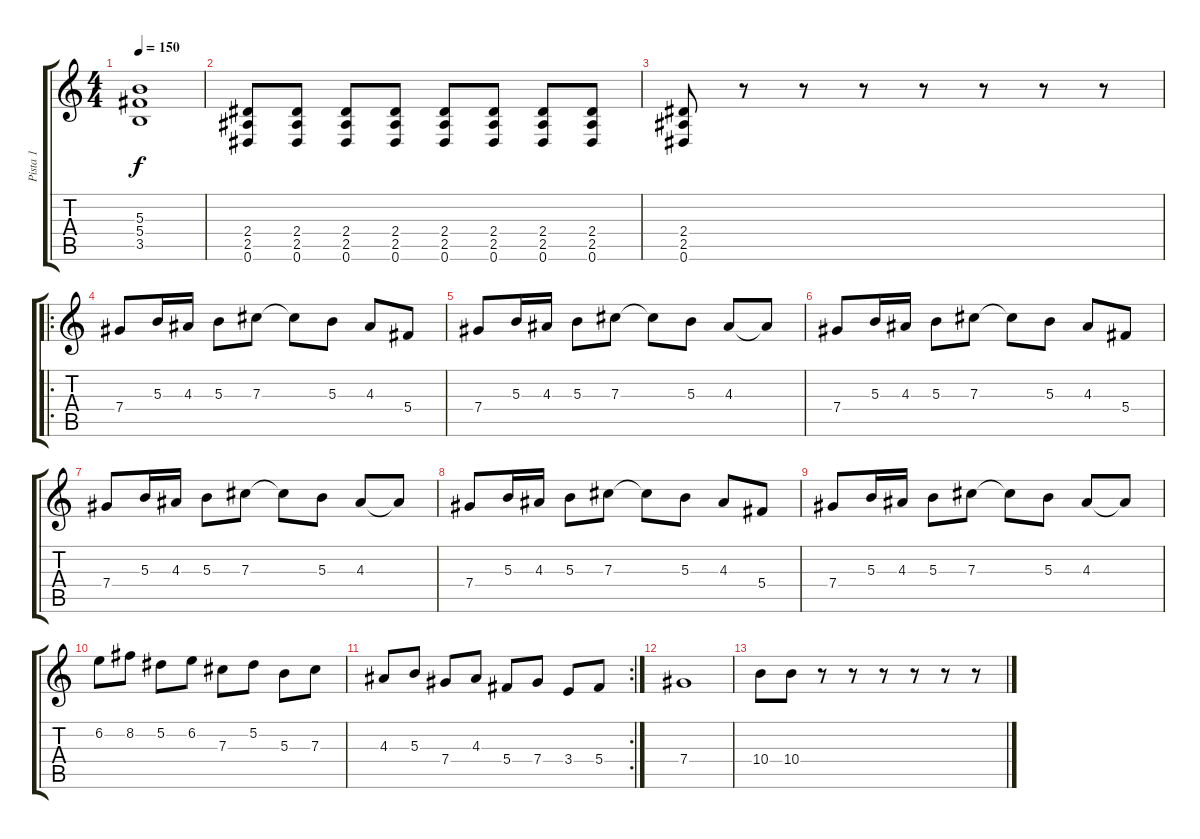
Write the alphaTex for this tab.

\track ("Pista 1" "Pista 1") {instrument distortionguitar}
\staff {score tabs}
\tuning (Eb4 Bb3 Gb3 Db3 Ab2 Eb2) {hide}
\ts (4 4)
\tempo 150
\clef g2
\ks c
(5.3 5.4 3.5).1{dy f} |
(2.4 2.5 0.6).8 (2.4 2.5 0.6).8 (2.4 2.5 0.6).8 (2.4 2.5 0.6).8 (2.4 2.5 0.6).8 (2.4 2.5 0.6).8 (2.4 2.5 0.6).8 (2.4 2.5 0.6).8 |
(2.4 2.5 0.6).8 r.8 r.8 r.8 r.8 r.8 r.8 r.8 |
\ro
7.4.8 5.3.16 4.3.16 5.3.8 7.3.8 7.3{t}.8 5.3.8 4.3.8 5.4.8 |
7.4.8 5.3.16 4.3.16 5.3.8 7.3.8 7.3{t}.8 5.3.8 4.3.8 4.3{t}.8 |
7.4.8 5.3.16 4.3.16 5.3.8 7.3.8 7.3{t}.8 5.3.8 4.3.8 5.4.8 |
7.4.8 5.3.16 4.3.16 5.3.8 7.3.8 7.3{t}.8 5.3.8 4.3.8 4.3{t}.8 |
7.4.8 5.3.16 4.3.16 5.3.8 7.3.8 7.3{t}.8 5.3.8 4.3.8 5.4.8 |
7.4.8 5.3.16 4.3.16 5.3.8 7.3.8 7.3{t}.8 5.3.8 4.3.8 4.3{t}.8 |
6.2.8 8.2.8 5.2.8 6.2.8 7.3.8 5.2.8 5.3.8 7.3.8 |
\rc 2
4.3.8 5.3.8 7.4.8 4.3.8 5.4.8 7.4.8 3.4.8 5.4.8 |
7.4.1 |
10.4.8 10.4.8 r.8 r.8 r.8 r.8 r.8 r.8
